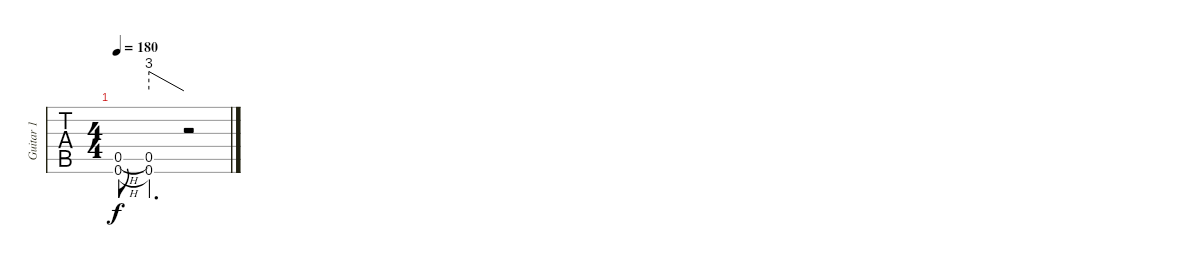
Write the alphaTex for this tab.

\track ("Guitar 1" "Guitar 1") {instrument distortionguitar}
\staff {tabs}
\tuning (Db4 Ab3 E3 B2 Gb2 B1) {hide}
\ts (4 4)
\tempo 180
\clef g2
\ks c
(0.5{h} 0.6{h}).8{dy f} (0.5 0.6).4{d tbe (predivedive default 0 12 60 0)} r.2
